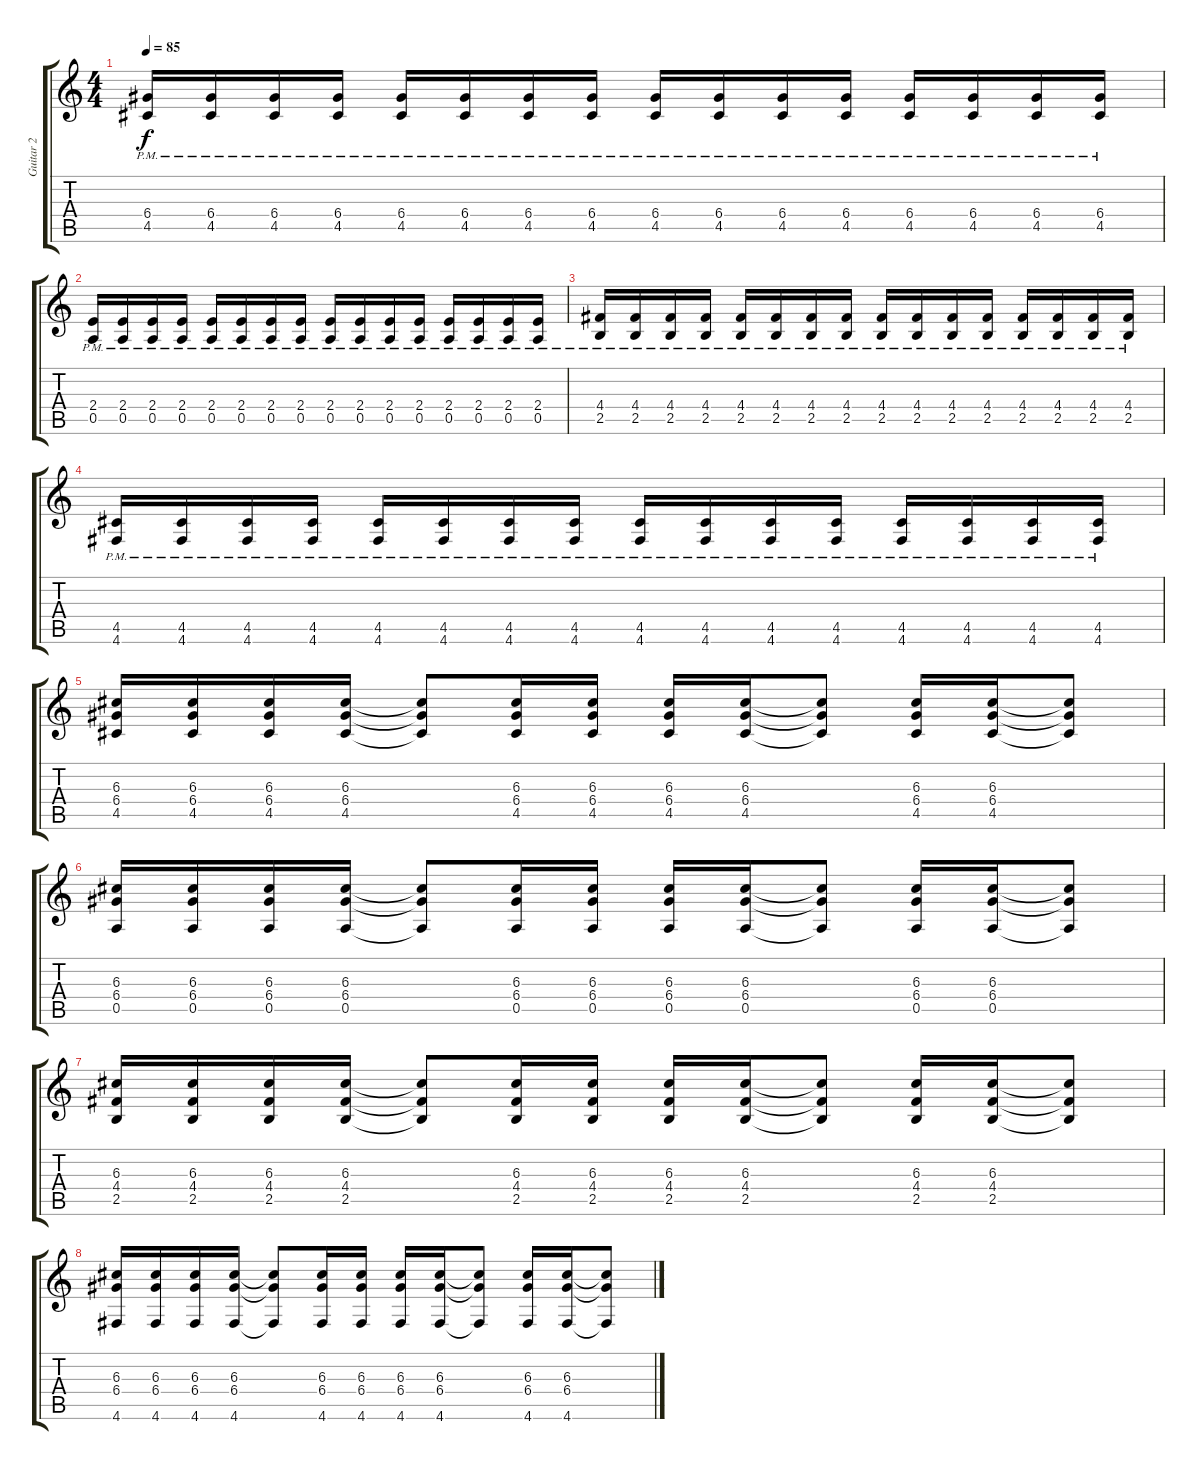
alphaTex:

\track ("Guitar 2" "Guitar 2") {instrument overdrivenguitar}
\staff {score tabs}
\tuning (E4 B3 G3 D3 A2 D2) {hide}
\ts (4 4)
\tempo 85
\clef g2
\ks c
(6.4{pm} 4.5{pm}).16{dy f} (6.4{pm} 4.5{pm}).16 (6.4{pm} 4.5{pm}).16 (6.4{pm} 4.5{pm}).16 (6.4{pm} 4.5{pm}).16 (6.4{pm} 4.5{pm}).16 (6.4{pm} 4.5{pm}).16 (6.4{pm} 4.5{pm}).16 (6.4{pm} 4.5{pm}).16 (6.4{pm} 4.5{pm}).16 (6.4{pm} 4.5{pm}).16 (6.4{pm} 4.5{pm}).16 (6.4{pm} 4.5{pm}).16 (6.4{pm} 4.5{pm}).16 (6.4{pm} 4.5{pm}).16 (6.4{pm} 4.5{pm}).16 |
(2.4{pm} 0.5{pm}).16 (2.4{pm} 0.5{pm}).16 (2.4{pm} 0.5{pm}).16 (2.4{pm} 0.5{pm}).16 (2.4{pm} 0.5{pm}).16 (2.4{pm} 0.5{pm}).16 (2.4{pm} 0.5{pm}).16 (2.4{pm} 0.5{pm}).16 (2.4{pm} 0.5{pm}).16 (2.4{pm} 0.5{pm}).16 (2.4{pm} 0.5{pm}).16 (2.4{pm} 0.5{pm}).16 (2.4{pm} 0.5{pm}).16 (2.4{pm} 0.5{pm}).16 (2.4{pm} 0.5{pm}).16 (2.4{pm} 0.5{pm}).16 |
(4.4{pm} 2.5{pm}).16 (4.4{pm} 2.5{pm}).16 (4.4{pm} 2.5{pm}).16 (4.4{pm} 2.5{pm}).16 (4.4{pm} 2.5{pm}).16 (4.4{pm} 2.5{pm}).16 (4.4{pm} 2.5{pm}).16 (4.4{pm} 2.5{pm}).16 (4.4{pm} 2.5{pm}).16 (4.4{pm} 2.5{pm}).16 (4.4{pm} 2.5{pm}).16 (4.4{pm} 2.5{pm}).16 (4.4{pm} 2.5{pm}).16 (4.4{pm} 2.5{pm}).16 (4.4{pm} 2.5{pm}).16 (4.4{pm} 2.5{pm}).16 |
(4.5{pm} 4.6{pm}).16 (4.5{pm} 4.6{pm}).16 (4.5{pm} 4.6{pm}).16 (4.5{pm} 4.6{pm}).16 (4.5{pm} 4.6{pm}).16 (4.5{pm} 4.6{pm}).16 (4.5{pm} 4.6{pm}).16 (4.5{pm} 4.6{pm}).16 (4.5{pm} 4.6{pm}).16 (4.5{pm} 4.6{pm}).16 (4.5{pm} 4.6{pm}).16 (4.5{pm} 4.6{pm}).16 (4.5{pm} 4.6{pm}).16 (4.5{pm} 4.6{pm}).16 (4.5{pm} 4.6{pm}).16 (4.5{pm} 4.6{pm}).16 |
(6.3 6.4 4.5).16{volume 13} (6.3 6.4 4.5).16 (6.3 6.4 4.5).16 (6.3 6.4 4.5).16 (6.3{t} 6.4{t} 4.5{t}).8 (6.3 6.4 4.5).16 (6.3 6.4 4.5).16 (6.3 6.4 4.5).16 (6.3 6.4 4.5).16 (6.3{t} 6.4{t} 4.5{t}).8 (6.3 6.4 4.5).16 (6.3 6.4 4.5).16 (6.3{t} 6.4{t} 4.5{t}).8 |
(6.3 6.4 0.5).16 (6.3 6.4 0.5).16 (6.3 6.4 0.5).16 (6.3 6.4 0.5).16 (6.3{t} 6.4{t} 0.5{t}).8 (6.3 6.4 0.5).16 (6.3 6.4 0.5).16 (6.3 6.4 0.5).16 (6.3 6.4 0.5).16 (6.3{t} 6.4{t} 0.5{t}).8 (6.3 6.4 0.5).16 (6.3 6.4 0.5).16 (6.3{t} 6.4{t} 0.5{t}).8 |
(6.3 4.4 2.5).16 (6.3 4.4 2.5).16 (6.3 4.4 2.5).16 (6.3 4.4 2.5).16 (6.3{t} 4.4{t} 2.5{t}).8 (6.3 4.4 2.5).16 (6.3 4.4 2.5).16 (6.3 4.4 2.5).16 (6.3 4.4 2.5).16 (6.3{t} 4.4{t} 2.5{t}).8 (6.3 4.4 2.5).16 (6.3 4.4 2.5).16 (6.3{t} 4.4{t} 2.5{t}).8 |
(6.3 6.4 4.6).16 (6.3 6.4 4.6).16 (6.3 6.4 4.6).16 (6.3 6.4 4.6).16 (6.3{t} 6.4{t} 4.6{t}).8 (6.3 6.4 4.6).16 (6.3 6.4 4.6).16 (6.3 6.4 4.6).16 (6.3 6.4 4.6).16 (6.3{t} 6.4{t} 4.6{t}).8 (6.3 6.4 4.6).16 (6.3 6.4 4.6).16 (6.3{t} 6.4{t} 4.6{t}).8
